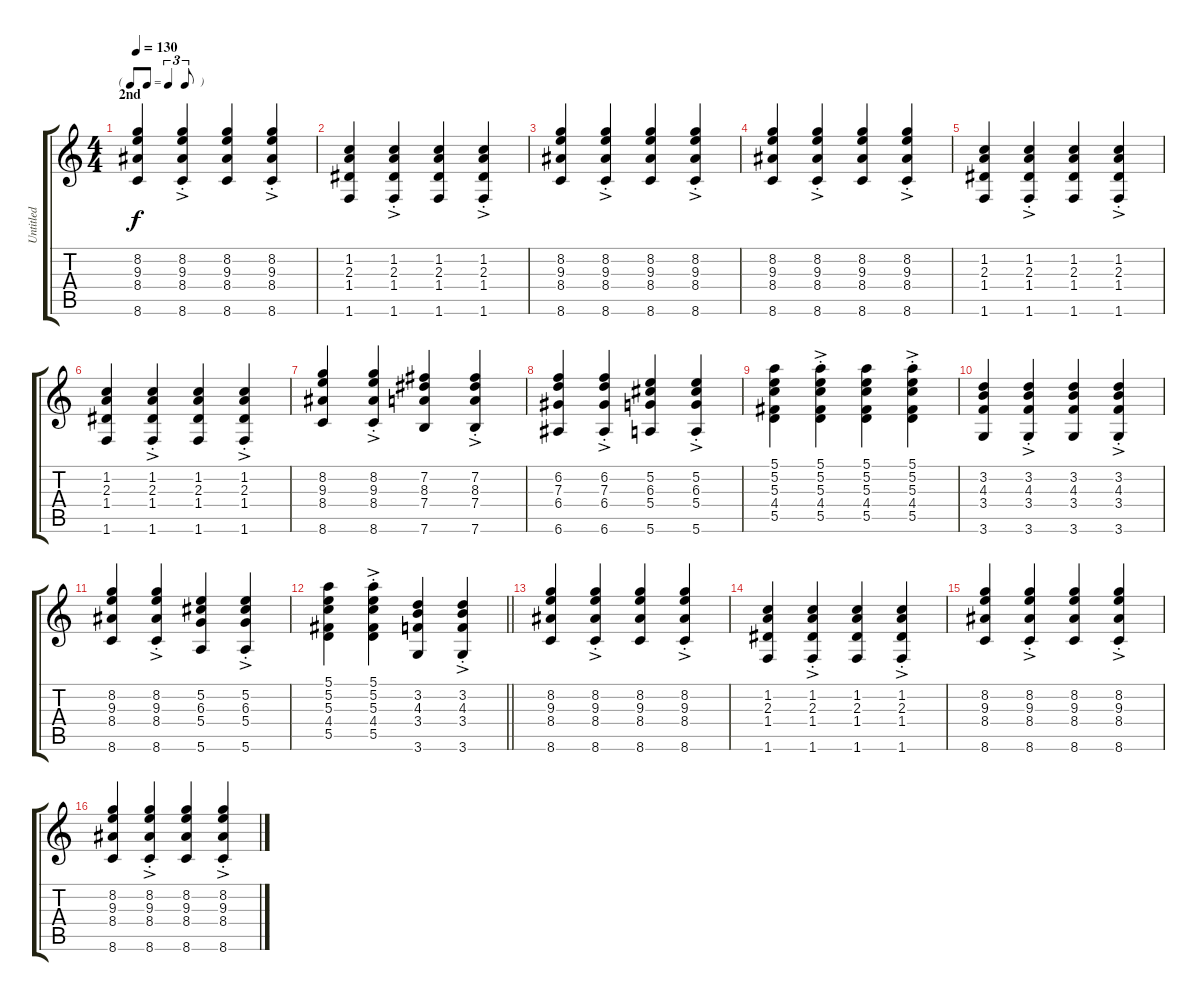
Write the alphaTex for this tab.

\track ("Untitled" "Untitled") {instrument acousticguitarnylon}
\staff {score tabs}
\tuning (E4 B3 G3 D3 A2 E2) {hide}
\ts (4 4)
\tf triplet8th
\section ("" "2nd")
\tempo 130
\clef g2
\ks c
(8.2 9.3 8.4 8.6).4{dy f} (8.2{ac st} 9.3{ac st} 8.4{ac st} 8.6{ac st}).4 (8.2 9.3 8.4 8.6).4 (8.2{ac st} 9.3{ac st} 8.4{ac st} 8.6{ac st}).4 |
(1.2 2.3 1.4 1.6).4 (1.2{ac st} 2.3{ac st} 1.4{ac st} 1.6{ac st}).4 (1.2 2.3 1.4 1.6).4 (1.2{ac st} 2.3{ac st} 1.4{ac st} 1.6{ac st}).4 |
(8.2 9.3 8.4 8.6).4 (8.2{ac st} 9.3{ac st} 8.4{ac st} 8.6{ac st}).4 (8.2 9.3 8.4 8.6).4 (8.2{ac st} 9.3{ac st} 8.4{ac st} 8.6{ac st}).4 |
(8.2 9.3 8.4 8.6).4 (8.2{ac st} 9.3{ac st} 8.4{ac st} 8.6{ac st}).4 (8.2 9.3 8.4 8.6).4 (8.2{ac st} 9.3{ac st} 8.4{ac st} 8.6{ac st}).4 |
(1.2 2.3 1.4 1.6).4 (1.2{ac st} 2.3{ac st} 1.4{ac st} 1.6{ac st}).4 (1.2 2.3 1.4 1.6).4 (1.2{ac st} 2.3{ac st} 1.4{ac st} 1.6{ac st}).4 |
(1.2 2.3 1.4 1.6).4 (1.2{ac st} 2.3{ac st} 1.4{ac st} 1.6{ac st}).4 (1.2 2.3 1.4 1.6).4 (1.2{ac st} 2.3{ac st} 1.4{ac st} 1.6{ac st}).4 |
(8.2 9.3 8.4 8.6).4 (8.2{ac st} 9.3{ac st} 8.4{ac st} 8.6{ac st}).4 (7.2 8.3 7.4 7.6).4 (7.2{ac st} 8.3{ac st} 7.4{ac st} 7.6{ac st}).4 |
(6.2 7.3 6.4 6.6).4 (6.2{ac st} 7.3{ac st} 6.4{ac st} 6.6{ac st}).4 (5.2 6.3 5.4 5.6).4 (5.2{ac st} 6.3{ac st} 5.4{ac st} 5.6{ac st}).4 |
(5.1 5.2 5.3 4.4 5.5).4 (5.1{ac st} 5.2{ac st} 5.3{ac st} 4.4{ac st} 5.5{ac st}).4 (5.1 5.2 5.3 4.4 5.5).4 (5.1{ac st} 5.2{ac st} 5.3{ac st} 4.4{ac st} 5.5{ac st}).4 |
(3.2 4.3 3.4 3.6).4 (3.2{ac st} 4.3{ac st} 3.4{ac st} 3.6{ac st}).4 (3.2 4.3 3.4 3.6).4 (3.2{ac st} 4.3{ac st} 3.4{ac st} 3.6{ac st}).4 |
(8.2 9.3 8.4 8.6).4 (8.2{ac st} 9.3{ac st} 8.4{ac st} 8.6{ac st}).4 (5.2 6.3 5.4 5.6).4 (5.2{ac st} 6.3{ac st} 5.4{ac st} 5.6{ac st}).4 |
\barLineRight lightlight
(5.1 5.2 5.3 4.4 5.5).4 (5.1{ac st} 5.2{ac st} 5.3{ac st} 4.4{ac st} 5.5{ac st}).4 (3.2 4.3 3.4 3.6).4 (3.2{ac st} 4.3{ac st} 3.4{ac st} 3.6{ac st}).4 |
(8.2 9.3 8.4 8.6).4 (8.2{ac st} 9.3{ac st} 8.4{ac st} 8.6{ac st}).4 (8.2 9.3 8.4 8.6).4 (8.2{ac st} 9.3{ac st} 8.4{ac st} 8.6{ac st}).4 |
(1.2 2.3 1.4 1.6).4 (1.2{ac st} 2.3{ac st} 1.4{ac st} 1.6{ac st}).4 (1.2 2.3 1.4 1.6).4 (1.2{ac st} 2.3{ac st} 1.4{ac st} 1.6{ac st}).4 |
(8.2 9.3 8.4 8.6).4 (8.2{ac st} 9.3{ac st} 8.4{ac st} 8.6{ac st}).4 (8.2 9.3 8.4 8.6).4 (8.2{ac st} 9.3{ac st} 8.4{ac st} 8.6{ac st}).4 |
(8.2 9.3 8.4 8.6).4 (8.2{ac st} 9.3{ac st} 8.4{ac st} 8.6{ac st}).4 (8.2 9.3 8.4 8.6).4 (8.2{ac st} 9.3{ac st} 8.4{ac st} 8.6{ac st}).4
